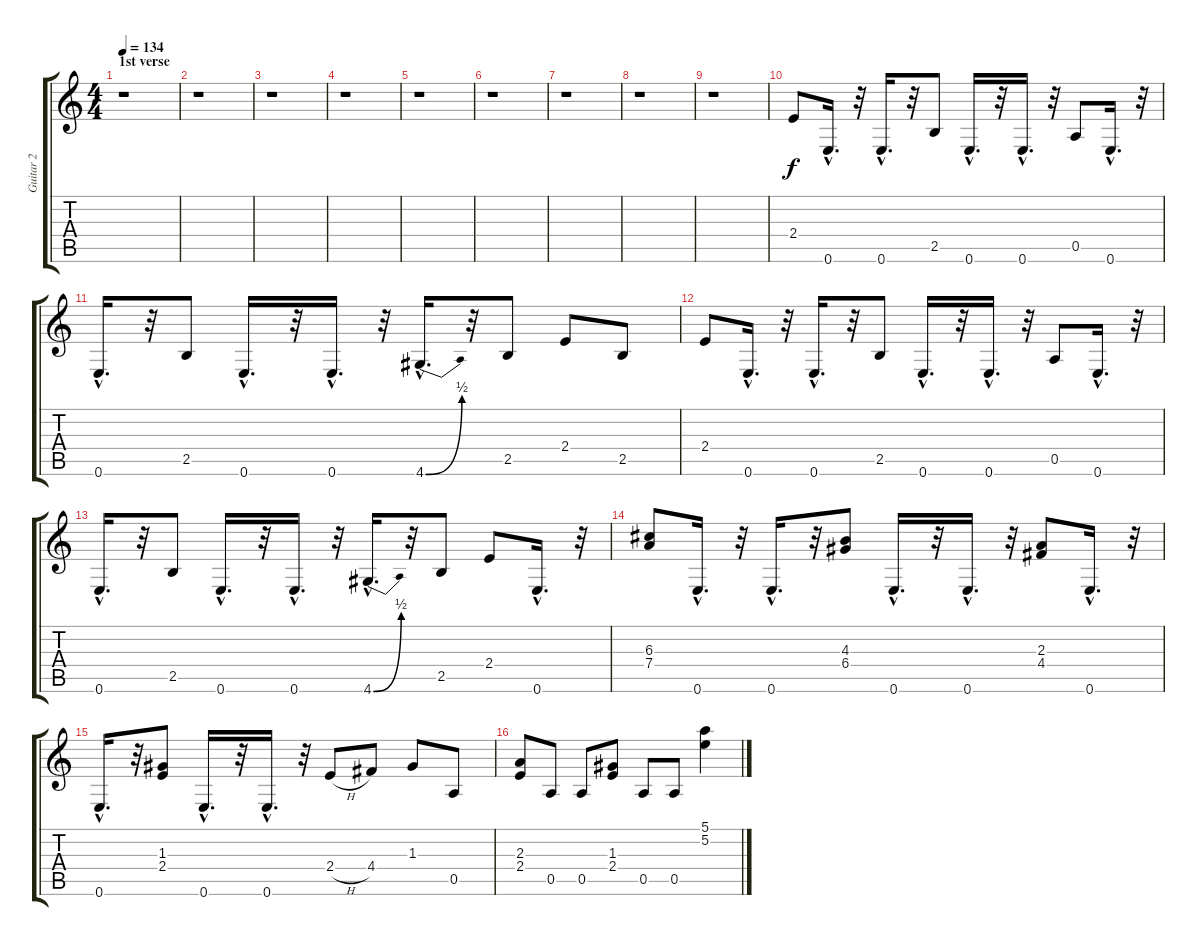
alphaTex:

\track ("Guitar 2" "Guitar 2") {instrument distortionguitar}
\staff {score tabs}
\tuning (E4 B3 G3 D3 A2 E2) {hide}
\ts (4 4)
\section ("" "1st verse")
\tempo 134
\clef g2
\ks c
r.1{dy f} |
r.1 |
r.1 |
r.1 |
r.1 |
r.1 |
r.1 |
r.1 |
r.1 |
2.4.8 0.6{hac}.16{d} r.32 0.6{hac}.16{d} r.32 2.5.8 0.6{hac}.16{d} r.32 0.6{hac}.16{d} r.32 0.5.8 0.6{hac}.16{d} r.32 |
0.6{hac}.16{d} r.32 2.5.8 0.6{hac}.16{d} r.32 0.6{hac}.16{d} r.32 4.6{be (bend 0 0 60 2) hac}.16{d} r.32 2.5.8 2.4.8 2.5.8 |
2.4.8 0.6{hac}.16{d} r.32 0.6{hac}.16{d} r.32 2.5.8 0.6{hac}.16{d} r.32 0.6{hac}.16{d} r.32 0.5.8 0.6{hac}.16{d} r.32 |
0.6{hac}.16{d} r.32 2.5.8 0.6{hac}.16{d} r.32 0.6{hac}.16{d} r.32 4.6{be (bend 0 0 60 2) hac}.16{d} r.32 2.5.8 2.4.8 0.6{hac}.16{d} r.32 |
(6.3 7.4).8 0.6{hac}.16{d} r.32 0.6{hac}.16{d} r.32 (4.3 6.4).8 0.6{hac}.16{d} r.32 0.6{hac}.16{d} r.32 (2.3 4.4).8 0.6{hac}.16{d} r.32 |
0.6{hac}.16{d} r.32 (1.3 2.4).8 0.6{hac}.16{d} r.32 0.6{hac}.16{d} r.32 2.4{h}.8 4.4.8 1.3.8 0.5.8 |
(2.3 2.4).8 0.5.8 0.5.8 (1.3 2.4).8 0.5.8 0.5.8 (5.1 5.2).4
